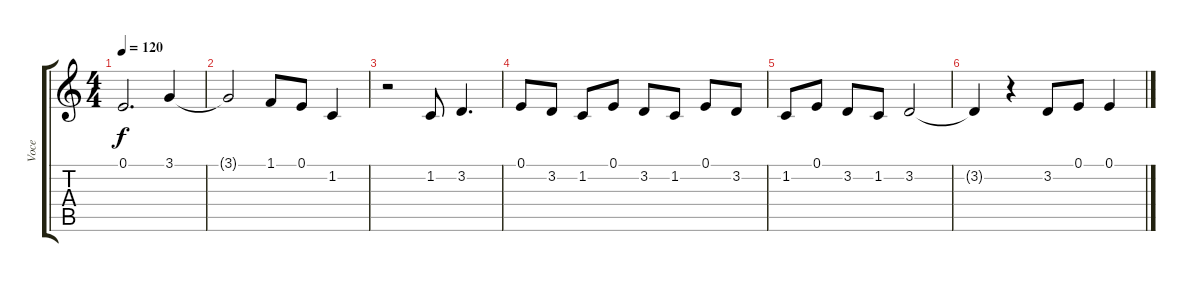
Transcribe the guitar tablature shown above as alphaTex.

\track ("Voce" "Voce") {instrument oboe}
\staff {score tabs}
\tuning (E4 B3 G3 D3 A2 E2) {hide}
\ts (4 4)
\tempo 120
\clef g2
\ks c
0.1.2{d dy f} 3.1.4 |
3.1{t}.2 1.1.8 0.1.8 1.2.4 |
r.2 1.2.8 3.2.4{d} |
0.1.8 3.2.8 1.2.8 0.1.8 3.2.8 1.2.8 0.1.8 3.2.8 |
1.2.8 0.1.8 3.2.8 1.2.8 3.2.2 |
3.2{t}.4 r.4 3.2.8 0.1.8 0.1.4
